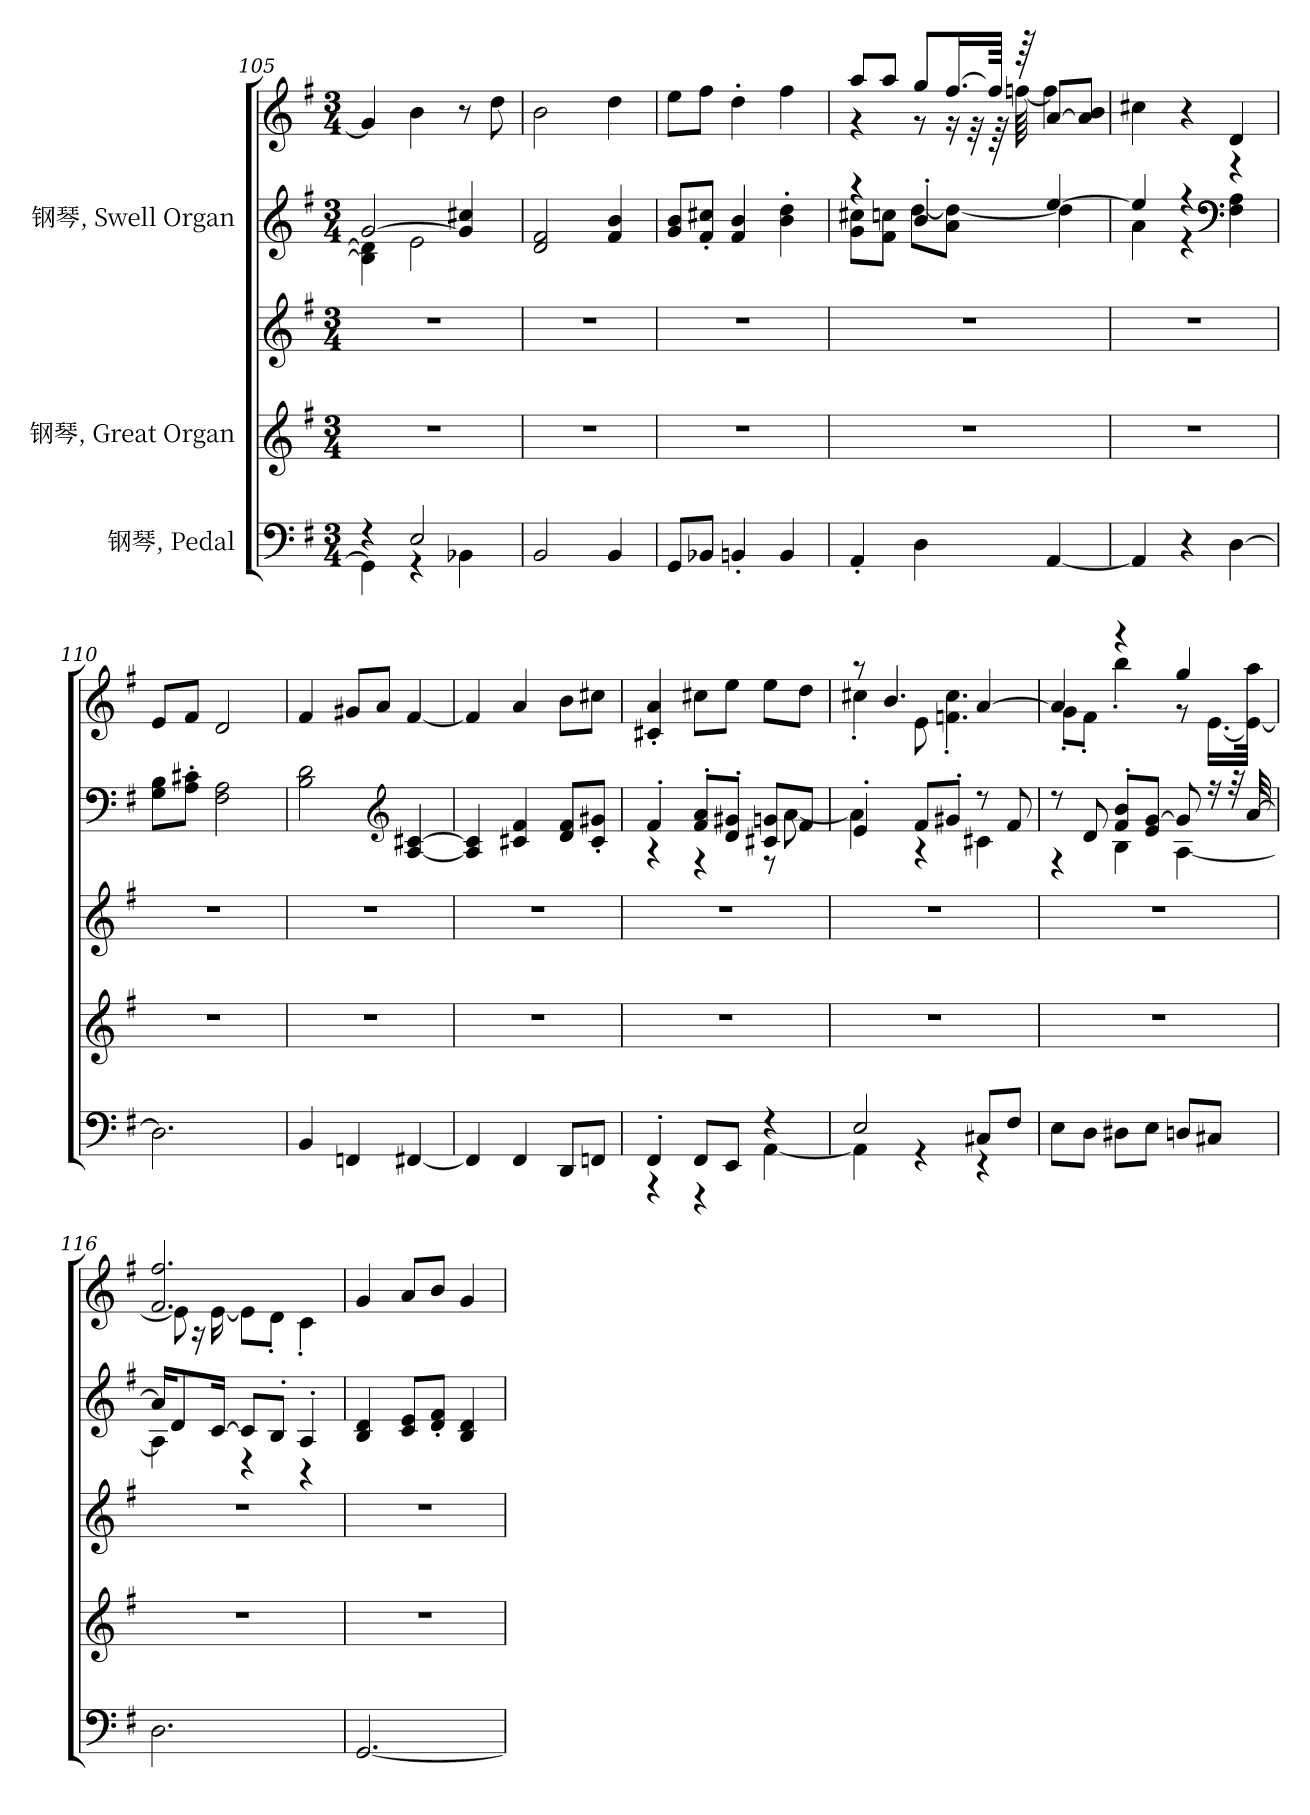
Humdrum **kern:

**kern	**kern	**kern	**kern	**kern
*part3	*part2	*part2	*part1	*part1
*staff5	*staff4	*staff3	*staff2	*staff1
*I"钢琴, Pedal	*I"钢琴, Great Organ	*	*I"钢琴, Swell Organ	*
*clefF4	*clefG2	*clefG2	*clefG2	*clefG2
*k[f#]	*k[f#]	*k[f#]	*k[f#]	*k[f#]
*M3/4	*M3/4	*M3/4	*M3/4	*M3/4
=105	=105	=105	=105	=105
*^	*	*	*^	*
4r	4GG\]	2.r	2.r	[2g/	4B\] 4d\]	4g/]
2E/	4r	.	.	.	2e\	4b\
.	4BB-X\	.	.	4g/] 4cc#X/	.	8r
.	.	.	.	.	.	8dd\
*v	*v	*	*	*v	*v	*
=106	=106	=106	=106	=106
2BB/	2.r	2.r	2d/ 2f#/	2b\
4BB/	.	.	4f#/ 4b/	4dd\
=107	=107	=107	=107	=107
8GG/L	2.r	2.r	8g/ 8b/L	8ee\L
8BB-X/J	.	.	8f#/' 8cc#X/'J	8ff#\J
4BBn'/	.	.	4f#/ 4b/	4dd'\
4BB/	.	.	4b\' 4dd\'	4ff#\
=108	=108	=108	=108	=108
*	*	*	*^	*^
4AA'/	2.r	2.r	4r	8g\ 8cc#X\L	8aa/L	4r
.	.	.	.	8f#\ 8ccn\J	8aa/J	.
4D\	.	.	4b'/	[8dd\L	8gg/L	8r
.	.	.	.	8a\ 8dd\_J	[16.ff#/L	16r
.	.	.	.	.	.	32r
.	.	.	.	.	64ff#/JJkk]	64r
.	.	.	.	.	64r	[64ffn\
[4AA/	.	.	[4ee/	4dd\]	[8a/L	4ff\]
.	.	.	.	.	8a/] 8b/J	.
*	*	*	*	*	*v	*v
=109	=109	=109	=109	=109	=109
4AA/]	2.r	2.r	4ee/]	4a\	4cc#X\
4r	.	.	4r	4r	4r
*	*	*	*clefF4	*	*
[4D\	.	.	4r	4F#\ 4A\	4d/
*	*	*	*v	*v	*
!!LO:PB:g=z
=110	=110	=110	=110	=110
2.D\]	2.r	2.r	8G\ 8B\L	8e/L
.	.	.	8A\' 8c#X\'J	8f#/J
.	.	.	2F#\ 2A\	2d/
=111	=111	=111	=111	=111
4BB/	2.r	2.r	2B\ 2d\	4f#/
4FFn/	.	.	.	8g#X/L
.	.	.	.	8a/J
*	*	*	*clefG2	*
[4FF#X/	.	.	[4A/ [4c#X/	[4f#/
=112	=112	=112	=112	=112
4FF#/]	2.r	2.r	4A/] 4c#/]	4f#/]
4FF#/	.	.	4c#X/ 4f#/	4a/
8DD/L	.	.	8d/ 8f#/L	8b\L
8FFn/J	.	.	8c#/' 8g#X/'J	8cc#X\J
=113	=113	=113	=113	=113
*^	*	*	*^	*
4FF#'/	4r	2.r	2.r	4f#'/	4r	4c#X/' 4a/'
8FF#/L	4r	.	.	8f#/' 8a/'L	4r	8cc#X\L
8EE/J	.	.	.	8d/' 8g#X/'J	.	8ee\J
4r	[4AA\	.	.	8c#X/ 8gn/L	8r	8ee\L
.	.	.	.	8f#/J	[8a\	8dd\J
=114	=114	=114	=114	=114	=114	=114
*	*	*	*	*	*	*^
2E/	4AA\]	2.r	2.r	4e'/	4a\]	8r	4cc#X'\
.	.	.	.	.	.	4.b/	.
.	4r	.	.	8f#/L	4r	.	8e\
.	.	.	.	8g#X'/J	.	.	4.fn\' 4.cc#\'
8C#X/L	4r	.	.	8r	4c#X\	[4a/	.
8F#/J	.	.	.	8f#/	.	.	.
*v	*v	*	*	*	*	*	*
!!LO:LB:g=z	!!
=115	=115	=115	=115	=115	=115	=115
8E\L	2.r	2.r	8r	4r	4a/]	8g'\L
8D\J	.	.	8d/	.	.	8f#'\J
8D#X\L	.	.	8f#/' 8b/'L	4B\	4r	4bb'\
8E\J	.	.	8e/ [8g/J	.	.	.
8Dn/L	.	.	8g/]	[4A\	4gg/	8r
8C#X/J	.	.	16r	.	.	[16.e\LL
.	.	.	32r	.	.	.
.	.	.	[32a/	.	.	32e\_ 32aa\JJk
=116	=116	=116	=116	=116	=116	=116
2.D\	2.r	2.r	16a/KL]	4A\]	2.f#/ 2.ff#/	8e\]
.	.	.	8d/	.	.	.
.	.	.	.	.	.	16r
.	.	.	[16c/Jk	.	.	[16e\
.	.	.	8c/L]	4r	.	8e\L]
.	.	.	8B'/J	.	.	8d'\J
.	.	.	4A'/	4r	.	4c'\
*	*	*	*v	*v	*	*
*	*	*	*	*v	*v
=117	=117	=117	=117	=117
[2.GG/	2.r	2.r	4B/ 4d/	4g/
.	.	.	8c/ 8e/L	8a/L
.	.	.	8d/' 8f#/'J	8b/J
.	.	.	4B/ 4d/	4g/
=	=	=	=	=
*-	*-	*-	*-	*-
